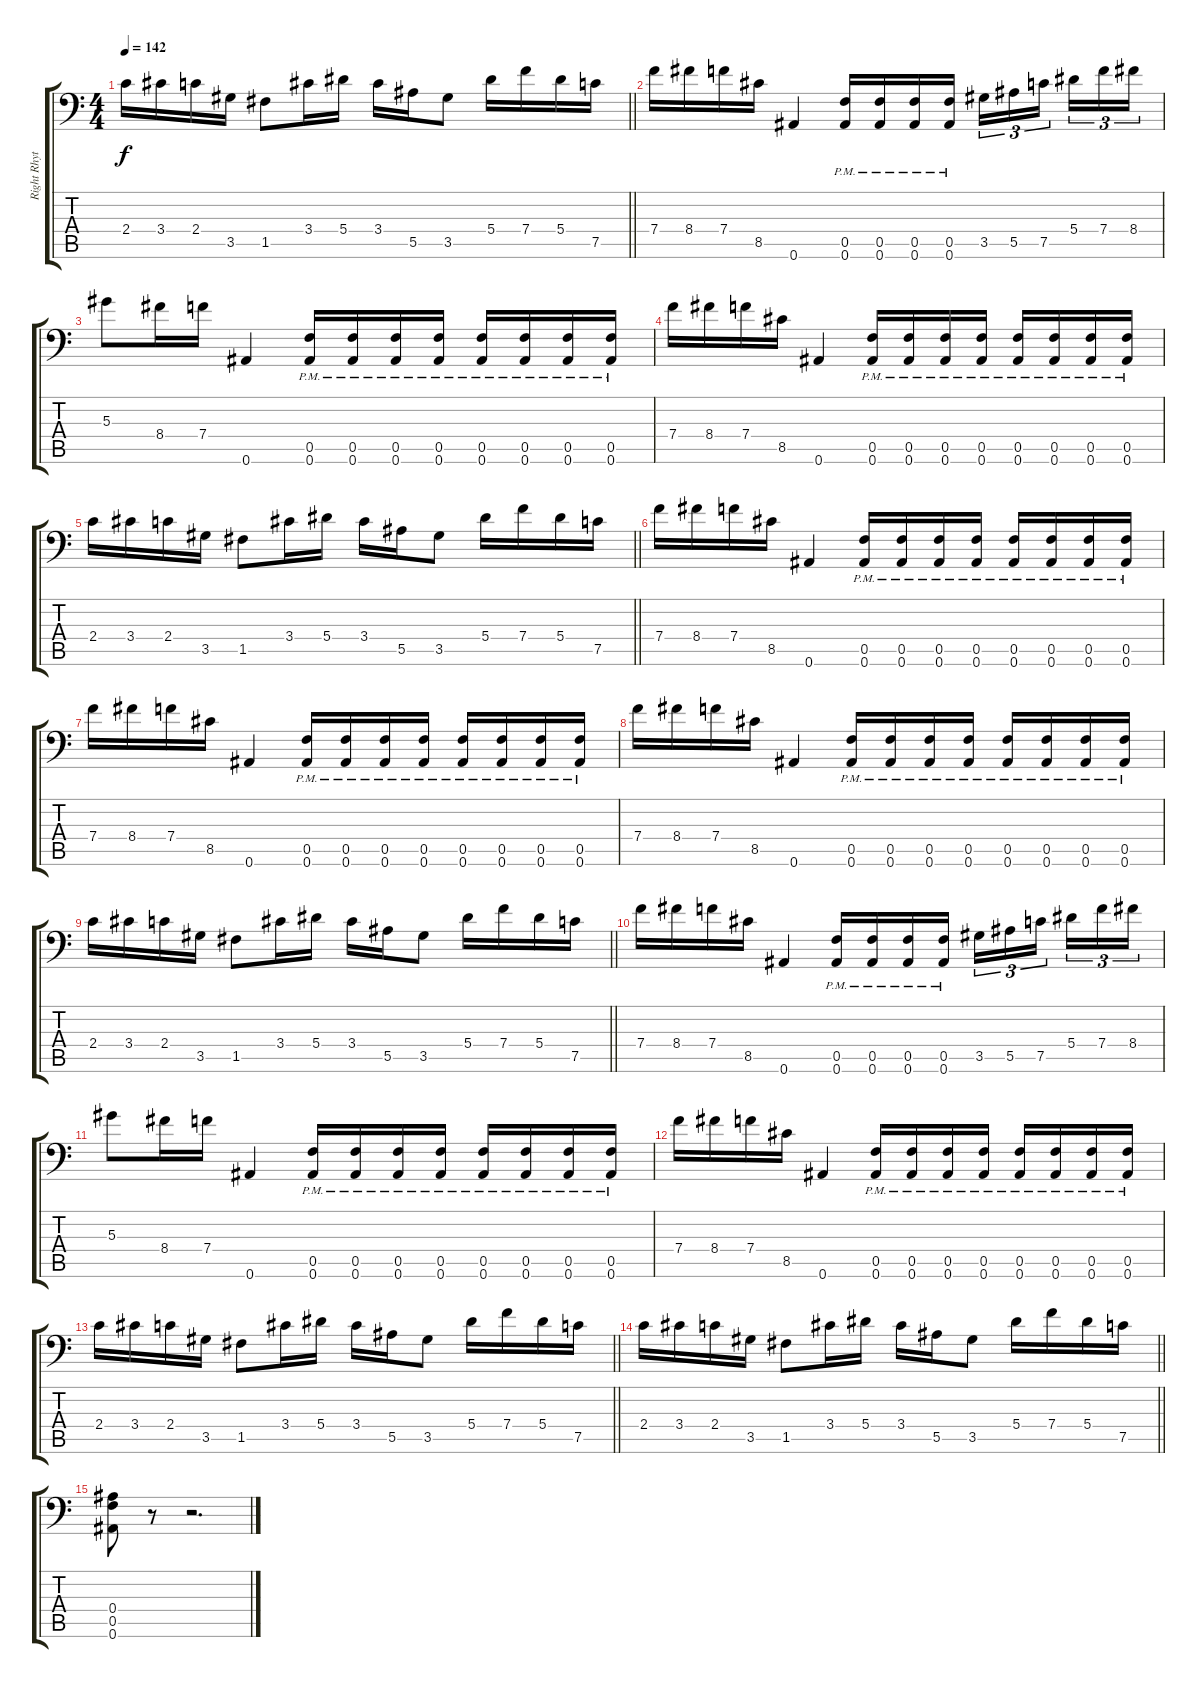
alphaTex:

\track ("Right Rhythm" "Right Rhyt") {instrument distortionguitar}
\staff {score tabs}
\tuning (C4 G3 Eb3 Bb2 F2 Bb1) {hide}
\ts (4 4)
\tempo 142
\clef f4
\barLineRight lightlight
\ks c
2.4.16{dy f} 3.4.16 2.4.16 3.5.16 1.5.8 3.4.16 5.4.16 3.4.16 5.5.16 3.5.8 5.4.16 7.4.16 5.4.16 7.5.16 |
7.4.16 8.4.16 7.4.16 8.5.16 0.6.4 (0.5{pm} 0.6{pm}).16 (0.5{pm} 0.6{pm}).16 (0.5{pm} 0.6{pm}).16 (0.5{pm} 0.6{pm}).16 3.5.16{tu (3 2)} 5.5.16{tu (3 2)} 7.5.16{tu (3 2) beam splitsecondary} 5.4.16{tu (3 2)} 7.4.16{tu (3 2)} 8.4.16{tu (3 2)} |
5.3.8 8.4.16 7.4.16 0.6.4 (0.5{pm} 0.6{pm}).16 (0.5{pm} 0.6{pm}).16 (0.5{pm} 0.6{pm}).16 (0.5{pm} 0.6{pm}).16 (0.5{pm} 0.6{pm}).16 (0.5{pm} 0.6{pm}).16 (0.5{pm} 0.6{pm}).16 (0.5{pm} 0.6{pm}).16 |
7.4.16 8.4.16 7.4.16 8.5.16 0.6.4 (0.5{pm} 0.6{pm}).16 (0.5{pm} 0.6{pm}).16 (0.5{pm} 0.6{pm}).16 (0.5{pm} 0.6{pm}).16 (0.5{pm} 0.6{pm}).16 (0.5{pm} 0.6{pm}).16 (0.5{pm} 0.6{pm}).16 (0.5{pm} 0.6{pm}).16 |
\barLineRight lightlight
2.4.16 3.4.16 2.4.16 3.5.16 1.5.8 3.4.16 5.4.16 3.4.16 5.5.16 3.5.8 5.4.16 7.4.16 5.4.16 7.5.16 |
\section ("" "")
7.4.16 8.4.16 7.4.16 8.5.16 0.6.4 (0.5{pm} 0.6{pm}).16 (0.5{pm} 0.6{pm}).16 (0.5{pm} 0.6{pm}).16 (0.5{pm} 0.6{pm}).16 (0.5{pm} 0.6{pm}).16 (0.5{pm} 0.6{pm}).16 (0.5{pm} 0.6{pm}).16 (0.5{pm} 0.6{pm}).16 |
7.4.16 8.4.16 7.4.16 8.5.16 0.6.4 (0.5{pm} 0.6{pm}).16 (0.5{pm} 0.6{pm}).16 (0.5{pm} 0.6{pm}).16 (0.5{pm} 0.6{pm}).16 (0.5{pm} 0.6{pm}).16 (0.5{pm} 0.6{pm}).16 (0.5{pm} 0.6{pm}).16 (0.5{pm} 0.6{pm}).16 |
7.4.16 8.4.16 7.4.16 8.5.16 0.6.4 (0.5{pm} 0.6{pm}).16 (0.5{pm} 0.6{pm}).16 (0.5{pm} 0.6{pm}).16 (0.5{pm} 0.6{pm}).16 (0.5{pm} 0.6{pm}).16 (0.5{pm} 0.6{pm}).16 (0.5{pm} 0.6{pm}).16 (0.5{pm} 0.6{pm}).16 |
\barLineRight lightlight
2.4.16 3.4.16 2.4.16 3.5.16 1.5.8 3.4.16 5.4.16 3.4.16 5.5.16 3.5.8 5.4.16 7.4.16 5.4.16 7.5.16 |
7.4.16 8.4.16 7.4.16 8.5.16 0.6.4 (0.5{pm} 0.6{pm}).16 (0.5{pm} 0.6{pm}).16 (0.5{pm} 0.6{pm}).16 (0.5{pm} 0.6{pm}).16 3.5.16{tu (3 2)} 5.5.16{tu (3 2)} 7.5.16{tu (3 2) beam splitsecondary} 5.4.16{tu (3 2)} 7.4.16{tu (3 2)} 8.4.16{tu (3 2)} |
5.3.8 8.4.16 7.4.16 0.6.4 (0.5{pm} 0.6{pm}).16 (0.5{pm} 0.6{pm}).16 (0.5{pm} 0.6{pm}).16 (0.5{pm} 0.6{pm}).16 (0.5{pm} 0.6{pm}).16 (0.5{pm} 0.6{pm}).16 (0.5{pm} 0.6{pm}).16 (0.5{pm} 0.6{pm}).16 |
7.4.16 8.4.16 7.4.16 8.5.16 0.6.4 (0.5{pm} 0.6{pm}).16 (0.5{pm} 0.6{pm}).16 (0.5{pm} 0.6{pm}).16 (0.5{pm} 0.6{pm}).16 (0.5{pm} 0.6{pm}).16 (0.5{pm} 0.6{pm}).16 (0.5{pm} 0.6{pm}).16 (0.5{pm} 0.6{pm}).16 |
\barLineRight lightlight
2.4.16 3.4.16 2.4.16 3.5.16 1.5.8 3.4.16 5.4.16 3.4.16 5.5.16 3.5.8 5.4.16 7.4.16 5.4.16 7.5.16 |
\barLineRight lightlight
2.4.16 3.4.16 2.4.16 3.5.16 1.5.8 3.4.16 5.4.16 3.4.16 5.5.16 3.5.8 5.4.16 7.4.16 5.4.16 7.5.16 |
(0.4 0.5 0.6).8 r.8 r.2{d}
